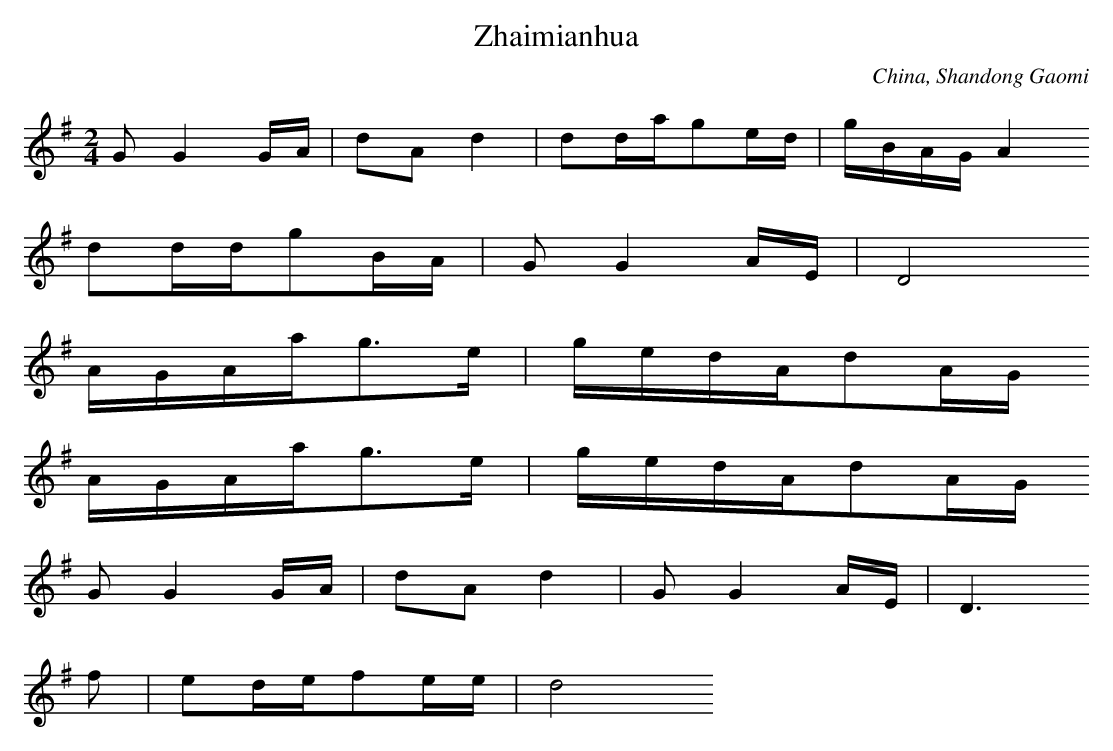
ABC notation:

X:1
T: Zhaimianhua
O: China, Shandong Gaomi
M: 2/4
L: 1/16
K: G
G2G4GA | d2A2d4 | d2dag2ed | gBAGA4
d2ddg2BA | G2G4AE | D8
AGAag3e | gedAd2AG
AGAag3e | gedAd2AG
G2G4GA | d2A2d4 | G2G4AE | D6
f2 | e2def2ee | d8
